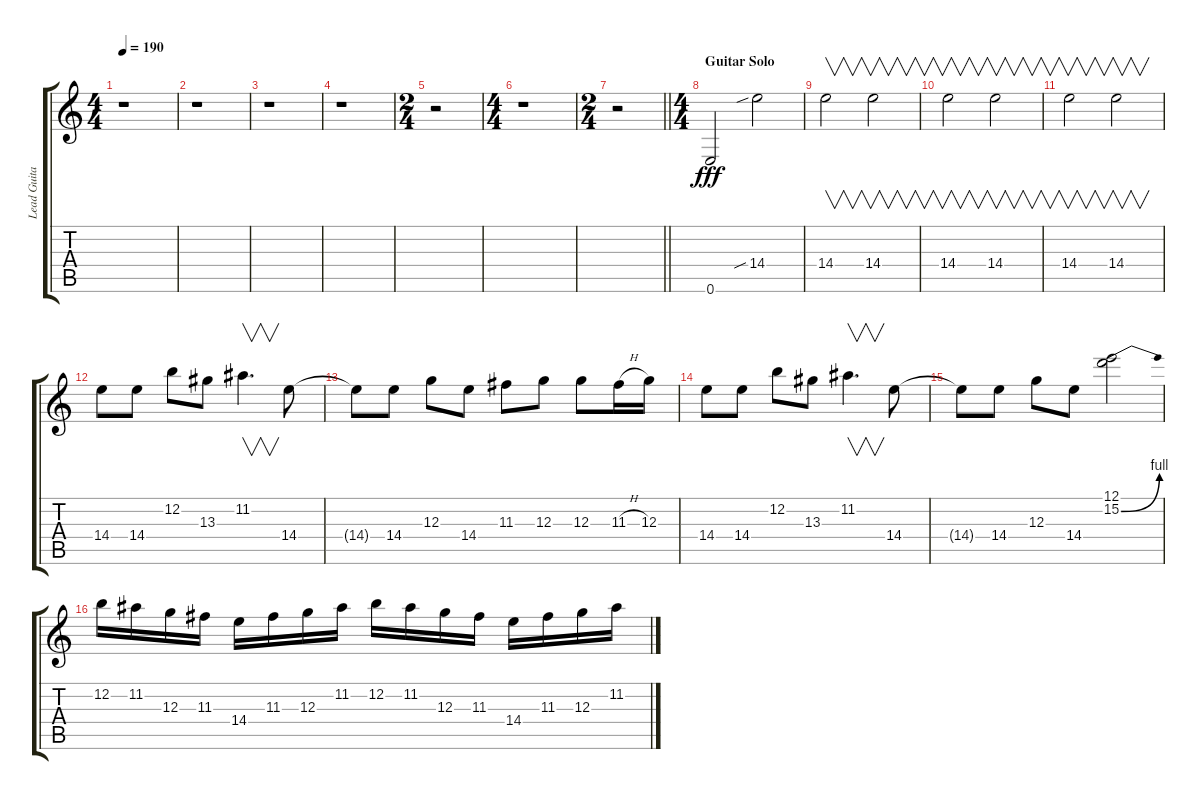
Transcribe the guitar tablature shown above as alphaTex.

\track ("Lead Guitar" "Lead Guita") {instrument overdrivenguitar}
\staff {score tabs}
\tuning (E4 B3 G3 D3 A2 E2) {hide}
\ts (4 4)
\tempo 190
\clef g2
\ks c
r.1{dy fff} |
r.1 |
r.1 |
r.1 |
\ts (2 4)
r.2 |
\ts (4 4)
r.1 |
\ts (2 4)
\barLineRight lightlight
r.2 |
\ts (4 4)
\section ("" "Guitar Solo")
0.6.2 14.4{sib}.2 |
14.4.2{v} 14.4.2{v} |
14.4.2{v} 14.4.2{v} |
14.4.2{v} 14.4.2{v} |
14.4.8 14.4.8 12.2.8 13.3.8 11.2.4{v d} 14.4.8 |
14.4{t}.8 14.4.8 12.3.8 14.4.8 11.3.8 12.3.8 12.3.8 11.3{h}.16 12.3.16 |
14.4.8 14.4.8 12.2.8 13.3.8 11.2.4{v d} 14.4.8 |
14.4{t}.8 14.4.8 12.3.8 14.4.8 (12.1 15.2{be (bend 0 0 60 4)}).2 |
12.2.16 11.2.16 12.3.16 11.3.16 14.4.16 11.3.16 12.3.16 11.2.16 12.2.16 11.2.16 12.3.16 11.3.16 14.4.16 11.3.16 12.3.16 11.2.16
